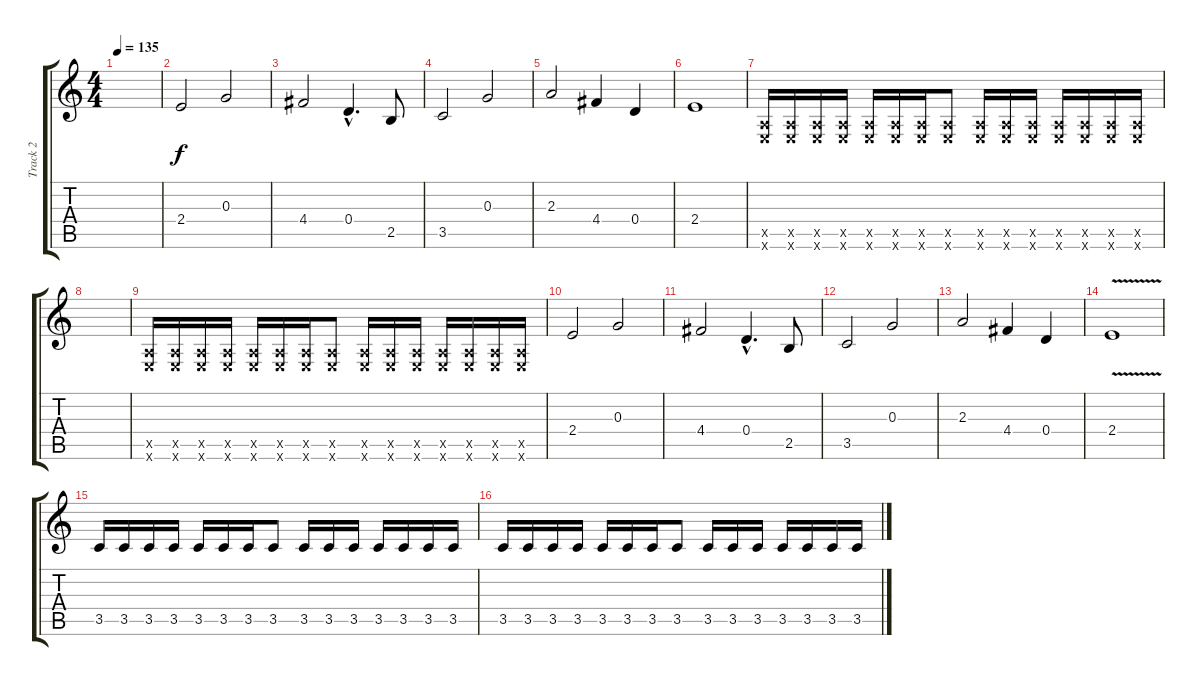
\track ("Track 2" "Track 2") {instrument distortionguitar}
\staff {score tabs}
\tuning (E4 B3 G3 D3 A2 E2) {hide}
\ts (4 4)
\tempo 135
\clef g2
\ks c
|
2.4.2 0.3.2 |
4.4.2 0.4{hac}.4{d} 2.5.8 |
3.5.2 0.3.2 |
2.3.2 4.4.4 0.4.4 |
2.4.1 |
(0.5{x} 0.6{x}).16 (0.5{x} 0.6{x}).16 (0.5{x} 0.6{x}).16 (0.5{x} 0.6{x}).16 (0.5{x} 0.6{x}).16 (0.5{x} 0.6{x}).16 (0.5{x} 0.6{x}).16 (0.5{x} 0.6{x}).8 (0.5{x} 0.6{x}).16 (0.5{x} 0.6{x}).16 (0.5{x} 0.6{x}).16 (0.5{x} 0.6{x}).16 (0.5{x} 0.6{x}).16 (0.5{x} 0.6{x}).16 (0.5{x} 0.6{x}).16 |
|
(0.5{x} 0.6{x}).16 (0.5{x} 0.6{x}).16 (0.5{x} 0.6{x}).16 (0.5{x} 0.6{x}).16 (0.5{x} 0.6{x}).16 (0.5{x} 0.6{x}).16 (0.5{x} 0.6{x}).16 (0.5{x} 0.6{x}).8 (0.5{x} 0.6{x}).16 (0.5{x} 0.6{x}).16 (0.5{x} 0.6{x}).16 (0.5{x} 0.6{x}).16 (0.5{x} 0.6{x}).16 (0.5{x} 0.6{x}).16 (0.5{x} 0.6{x}).16 |
2.4.2 0.3.2 |
4.4.2 0.4{hac}.4{d} 2.5.8 |
3.5.2 0.3.2 |
2.3.2 4.4.4 0.4.4 |
2.4{v}.1 |
3.5.16 3.5.16 3.5.16 3.5.16 3.5.16 3.5.16 3.5.16 3.5.8 3.5.16 3.5.16 3.5.16 3.5.16 3.5.16 3.5.16 3.5.16 |
3.5.16 3.5.16 3.5.16 3.5.16 3.5.16 3.5.16 3.5.16 3.5.8 3.5.16 3.5.16 3.5.16 3.5.16 3.5.16 3.5.16 3.5.16
